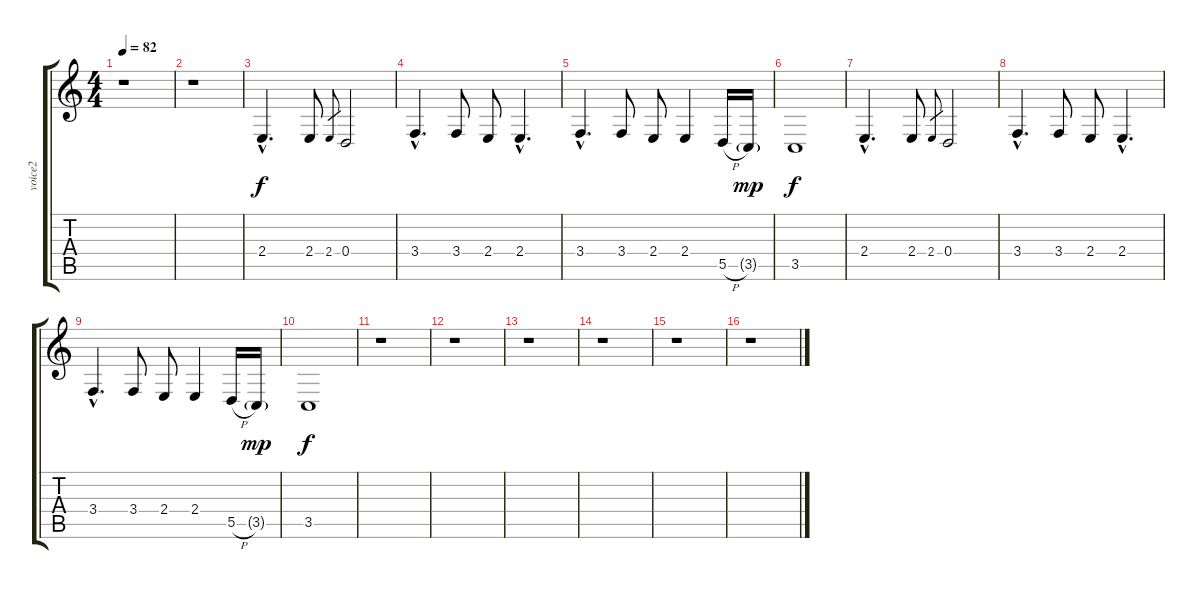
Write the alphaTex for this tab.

\track ("voice2" "voice2") {instrument voiceoohs}
\staff {score tabs}
\tuning (E4 B3 G3 D3 A2 E2) {hide}
\ts (4 4)
\tempo 82
\clef g2
\ks c
r.1{dy f instrument voiceoohs} |
r.1 |
2.4{hac}.4{d} 2.4.8 2.4.8{gr} 0.4.2 |
3.4{hac}.4{d} 3.4.8 2.4.8 2.4{hac}.4{d} |
3.4{hac}.4{d} 3.4.8 2.4.8 2.4.4 5.5{h}.16 3.5{g}.16{dy mp} |
3.5.1{dy f} |
2.4{hac}.4{d} 2.4.8 2.4.8{gr} 0.4.2 |
3.4{hac}.4{d} 3.4.8 2.4.8 2.4{hac}.4{d} |
3.4{hac}.4{d} 3.4.8 2.4.8 2.4.4 5.5{h}.16 3.5{g}.16{dy mp} |
3.5.1{dy f} |
r.1 |
r.1 |
r.1 |
r.1 |
r.1 |
r.1
